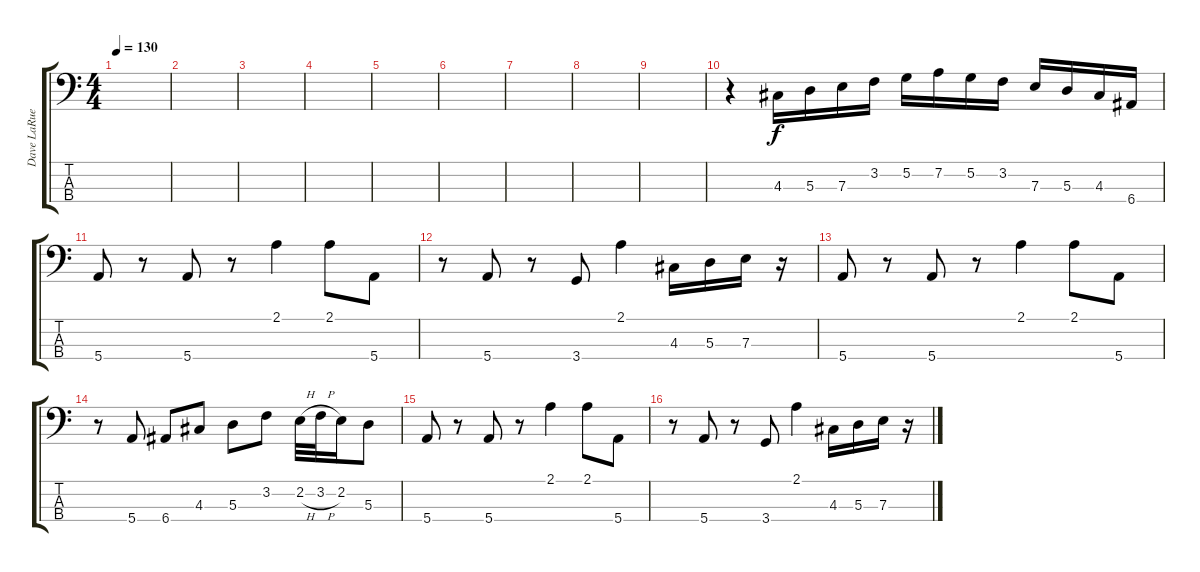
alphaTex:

\track ("Dave LaRue" "Dave LaRue") {instrument electricbassfinger}
\staff {score tabs}
\tuning (G2 D2 A1 E1) {hide}
\ts (4 4)
\tempo 130
\clef f4
\ks c
|
|
|
|
|
|
|
|
|
r.4 4.3.16 5.3.16 7.3.16 3.2.16 5.2.16 7.2.16 5.2.16 3.2.16 7.3.16 5.3.16 4.3.16 6.4.16 |
5.4.8 r.8 5.4.8 r.8 2.1.4 2.1.8 5.4.8 |
r.8 5.4.8 r.8 3.4.8 2.1.4 4.3.16 5.3.16 7.3.16 r.16 |
5.4.8 r.8 5.4.8 r.8 2.1.4 2.1.8 5.4.8 |
r.8 5.4.8 6.4.8 4.3.8 5.3.8 3.2.8 2.2{h}.32 3.2{h}.32 2.2.16 5.3.8 |
5.4.8 r.8 5.4.8 r.8 2.1.4 2.1.8 5.4.8 |
r.8 5.4.8 r.8 3.4.8 2.1.4 4.3.16 5.3.16 7.3.16 r.16
